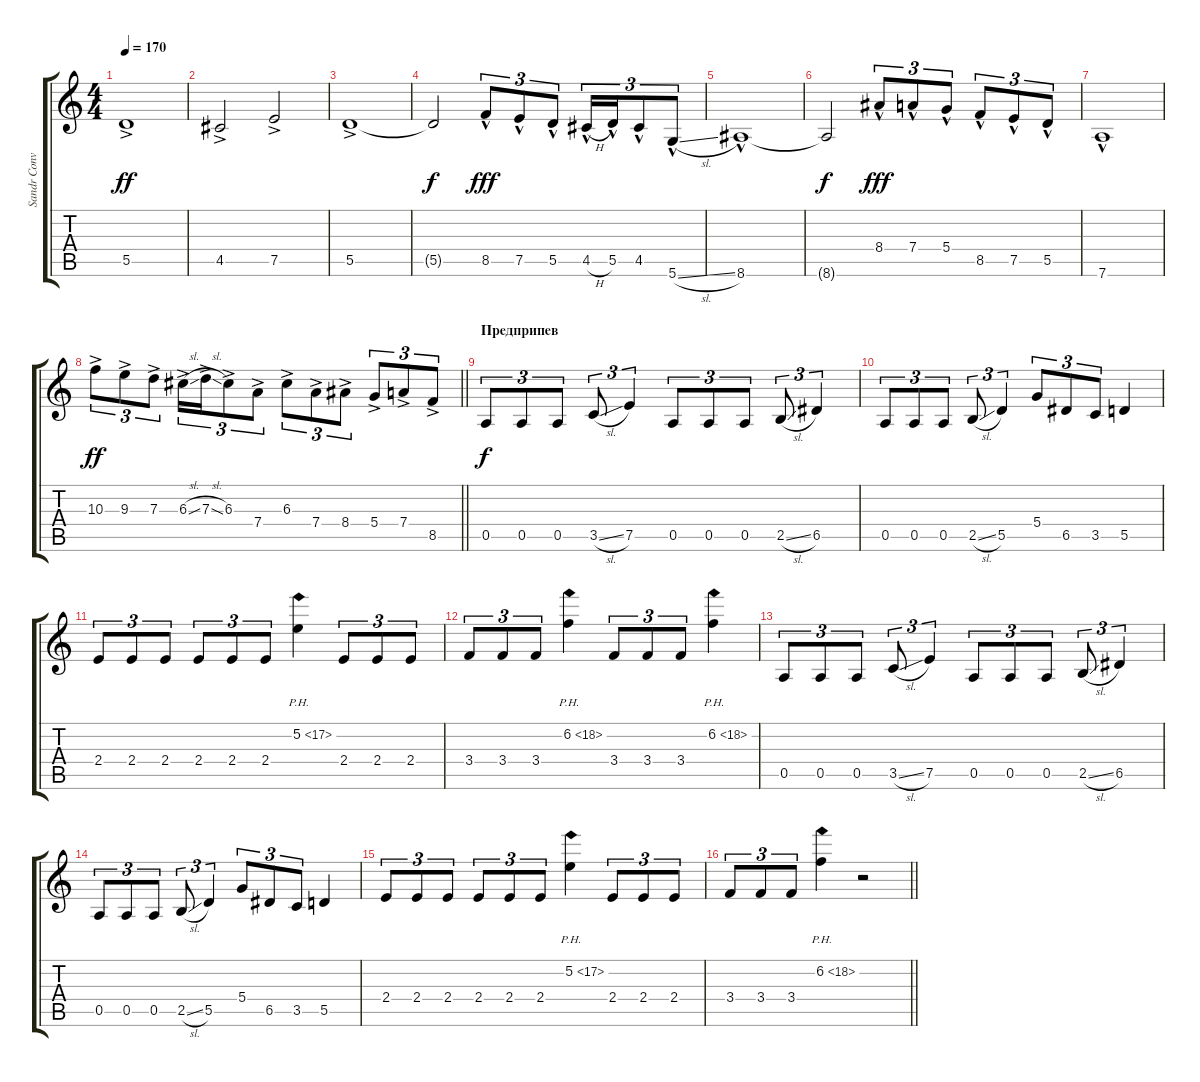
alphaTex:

\track ("Sandr Converse" "Sandr Conv") {instrument distortionguitar}
\staff {score tabs}
\tuning (E4 B3 G3 D3 A2 D2) {hide}
\ts (4 4)
\tempo 170
\clef g2
\ks c
5.5{ac}.1{dy ff} |
4.5{ac}.2 7.5{ac}.2 |
5.5{ac}.1 |
5.5{t}.2{dy f} 8.5{hac}.8{tu (3 2) dy fff} 7.5{hac}.8{tu (3 2)} 5.5{hac}.8{tu (3 2)} 4.5{h hac}.16{tu (3 2)} 5.5{hac}.16{tu (3 2)} 4.5{hac}.8{tu (3 2)} 5.6{sl hac}.8{tu (3 2)} |
8.6{hac}.1 |
8.6{t}.2{dy f} 8.4{hac}.8{tu (3 2) dy fff} 7.4{hac}.8{tu (3 2)} 5.4{hac}.8{tu (3 2)} 8.5{hac}.8{tu (3 2)} 7.5{hac}.8{tu (3 2)} 5.5{hac}.8{tu (3 2)} |
7.6{hac}.1 |
\barLineRight lightlight
10.3{ac}.8{tu (3 2) dy ff} 9.3{ac}.8{tu (3 2)} 7.3{ac}.8{tu (3 2)} 6.3{sl ac}.16{tu (3 2)} 7.3{sl ac}.16{tu (3 2)} 6.3{ac}.8{tu (3 2)} 7.4{ac}.8{tu (3 2)} 6.3{ac}.8{tu (3 2)} 7.4{ac}.8{tu (3 2)} 8.4{ac}.8{tu (3 2)} 5.4{ac}.8{tu (3 2)} 7.4{ac}.8{tu (3 2)} 8.5{ac}.8{tu (3 2)} |
\section ("" "Предприпев")
0.5.8{tu (3 2) dy f} 0.5.8{tu (3 2)} 0.5.8{tu (3 2)} 3.5{sl}.8{tu (3 2)} 7.5.4{tu (3 2)} 0.5.8{tu (3 2)} 0.5.8{tu (3 2)} 0.5.8{tu (3 2)} 2.5{sl}.8{tu (3 2)} 6.5.4{tu (3 2)} |
0.5.8{tu (3 2)} 0.5.8{tu (3 2)} 0.5.8{tu (3 2)} 2.5{sl}.8{tu (3 2)} 5.5.4{tu (3 2)} 5.4.8{tu (3 2)} 6.5.8{tu (3 2)} 3.5.8{tu (3 2)} 5.5.4 |
2.4.8{tu (3 2)} 2.4.8{tu (3 2)} 2.4.8{tu (3 2)} 2.4.8{tu (3 2)} 2.4.8{tu (3 2)} 2.4.8{tu (3 2)} 5.2{ph 12}.4 2.4.8{tu (3 2)} 2.4.8{tu (3 2)} 2.4.8{tu (3 2)} |
3.4.8{tu (3 2)} 3.4.8{tu (3 2)} 3.4.8{tu (3 2)} 6.2{ph 12}.4 3.4.8{tu (3 2)} 3.4.8{tu (3 2)} 3.4.8{tu (3 2)} 6.2{ph 12}.4 |
0.5.8{tu (3 2)} 0.5.8{tu (3 2)} 0.5.8{tu (3 2)} 3.5{sl}.8{tu (3 2)} 7.5.4{tu (3 2)} 0.5.8{tu (3 2)} 0.5.8{tu (3 2)} 0.5.8{tu (3 2)} 2.5{sl}.8{tu (3 2)} 6.5.4{tu (3 2)} |
0.5.8{tu (3 2)} 0.5.8{tu (3 2)} 0.5.8{tu (3 2)} 2.5{sl}.8{tu (3 2)} 5.5.4{tu (3 2)} 5.4.8{tu (3 2)} 6.5.8{tu (3 2)} 3.5.8{tu (3 2)} 5.5.4 |
2.4.8{tu (3 2)} 2.4.8{tu (3 2)} 2.4.8{tu (3 2)} 2.4.8{tu (3 2)} 2.4.8{tu (3 2)} 2.4.8{tu (3 2)} 5.2{ph 12}.4 2.4.8{tu (3 2)} 2.4.8{tu (3 2)} 2.4.8{tu (3 2)} |
\barLineRight lightlight
3.4.8{tu (3 2)} 3.4.8{tu (3 2)} 3.4.8{tu (3 2)} 6.2{ph 12}.4 r.2
